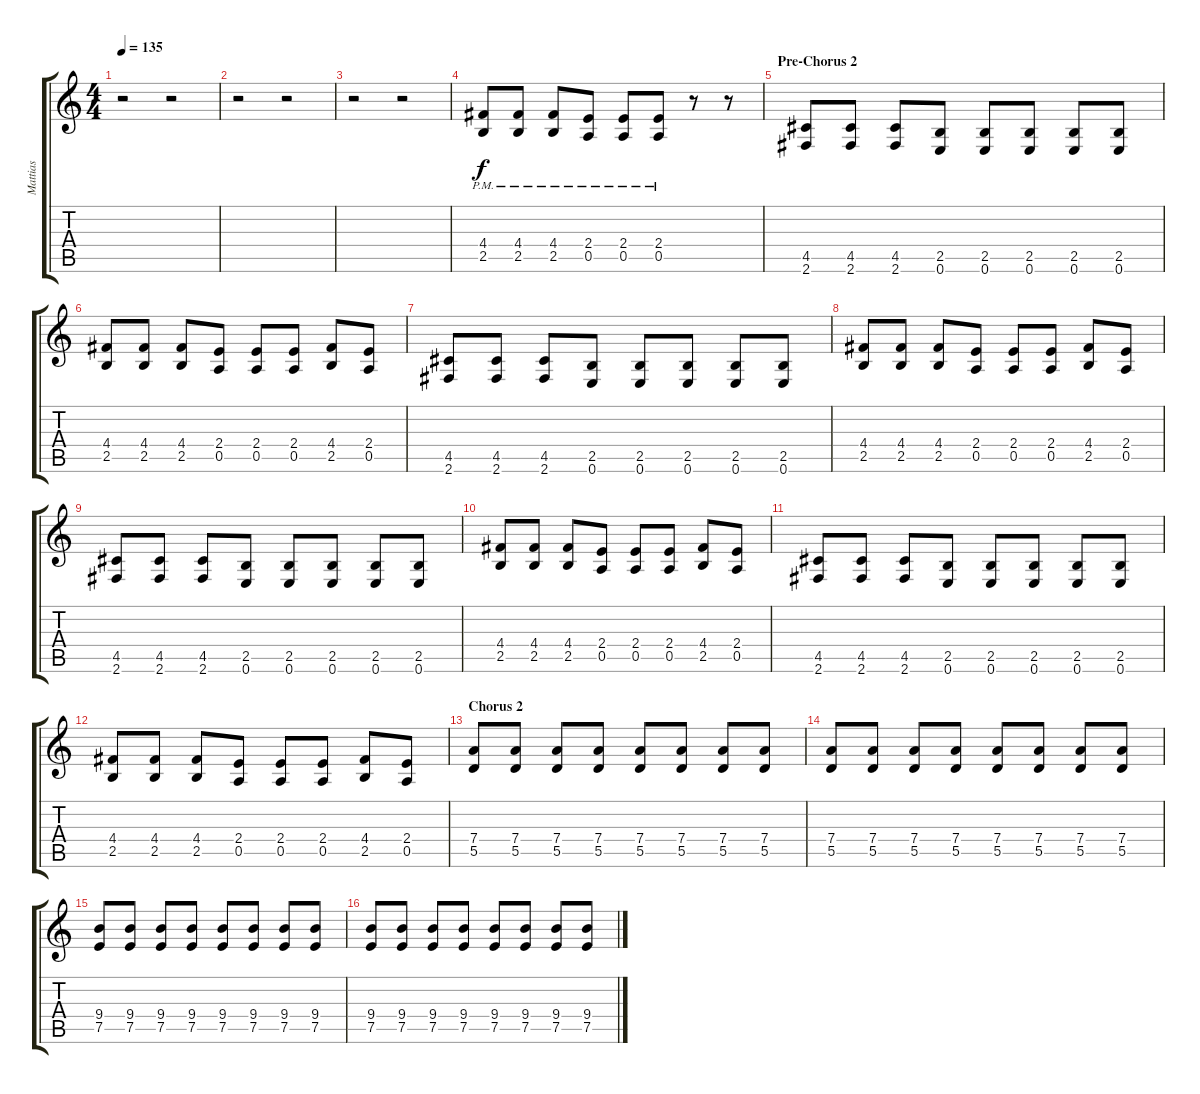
\track ("Mattias" "Mattias") {instrument distortionguitar}
\staff {score tabs}
\tuning (E4 B3 G3 D3 A2 E2) {hide}
\ts (4 4)
\tempo 135
\clef g2
\ks c
r.2{dy f} r.2 |
r.2 r.2 |
r.2 r.2 |
(4.4 2.5{pm}).8 (4.4 2.5{pm}).8 (4.4 2.5{pm}).8 (2.4 0.5{pm}).8 (2.4 0.5{pm}).8 (2.4 0.5{pm}).8 r.8 r.8 |
\section ("" "Pre-Chorus 2")
(4.5 2.6).8 (4.5 2.6).8 (4.5 2.6).8 (2.5 0.6).8 (2.5 0.6).8 (2.5 0.6).8 (2.5 0.6).8 (2.5 0.6).8 |
(4.4 2.5).8 (4.4 2.5).8 (4.4 2.5).8 (2.4 0.5).8 (2.4 0.5).8 (2.4 0.5).8 (4.4 2.5).8 (2.4 0.5).8 |
(4.5 2.6).8 (4.5 2.6).8 (4.5 2.6).8 (2.5 0.6).8 (2.5 0.6).8 (2.5 0.6).8 (2.5 0.6).8 (2.5 0.6).8 |
(4.4 2.5).8 (4.4 2.5).8 (4.4 2.5).8 (2.4 0.5).8 (2.4 0.5).8 (2.4 0.5).8 (4.4 2.5).8 (2.4 0.5).8 |
(4.5 2.6).8 (4.5 2.6).8 (4.5 2.6).8 (2.5 0.6).8 (2.5 0.6).8 (2.5 0.6).8 (2.5 0.6).8 (2.5 0.6).8 |
(4.4 2.5).8 (4.4 2.5).8 (4.4 2.5).8 (2.4 0.5).8 (2.4 0.5).8 (2.4 0.5).8 (4.4 2.5).8 (2.4 0.5).8 |
(4.5 2.6).8 (4.5 2.6).8 (4.5 2.6).8 (2.5 0.6).8 (2.5 0.6).8 (2.5 0.6).8 (2.5 0.6).8 (2.5 0.6).8 |
(4.4 2.5).8 (4.4 2.5).8 (4.4 2.5).8 (2.4 0.5).8 (2.4 0.5).8 (2.4 0.5).8 (4.4 2.5).8 (2.4 0.5).8 |
\section ("" "Chorus 2")
(7.4 5.5).8 (7.4 5.5).8 (7.4 5.5).8 (7.4 5.5).8 (7.4 5.5).8 (7.4 5.5).8 (7.4 5.5).8 (7.4 5.5).8 |
(7.4 5.5).8 (7.4 5.5).8 (7.4 5.5).8 (7.4 5.5).8 (7.4 5.5).8 (7.4 5.5).8 (7.4 5.5).8 (7.4 5.5).8 |
(9.4 7.5).8 (9.4 7.5).8 (9.4 7.5).8 (9.4 7.5).8 (9.4 7.5).8 (9.4 7.5).8 (9.4 7.5).8 (9.4 7.5).8 |
(9.4 7.5).8 (9.4 7.5).8 (9.4 7.5).8 (9.4 7.5).8 (9.4 7.5).8 (9.4 7.5).8 (9.4 7.5).8 (9.4 7.5).8
